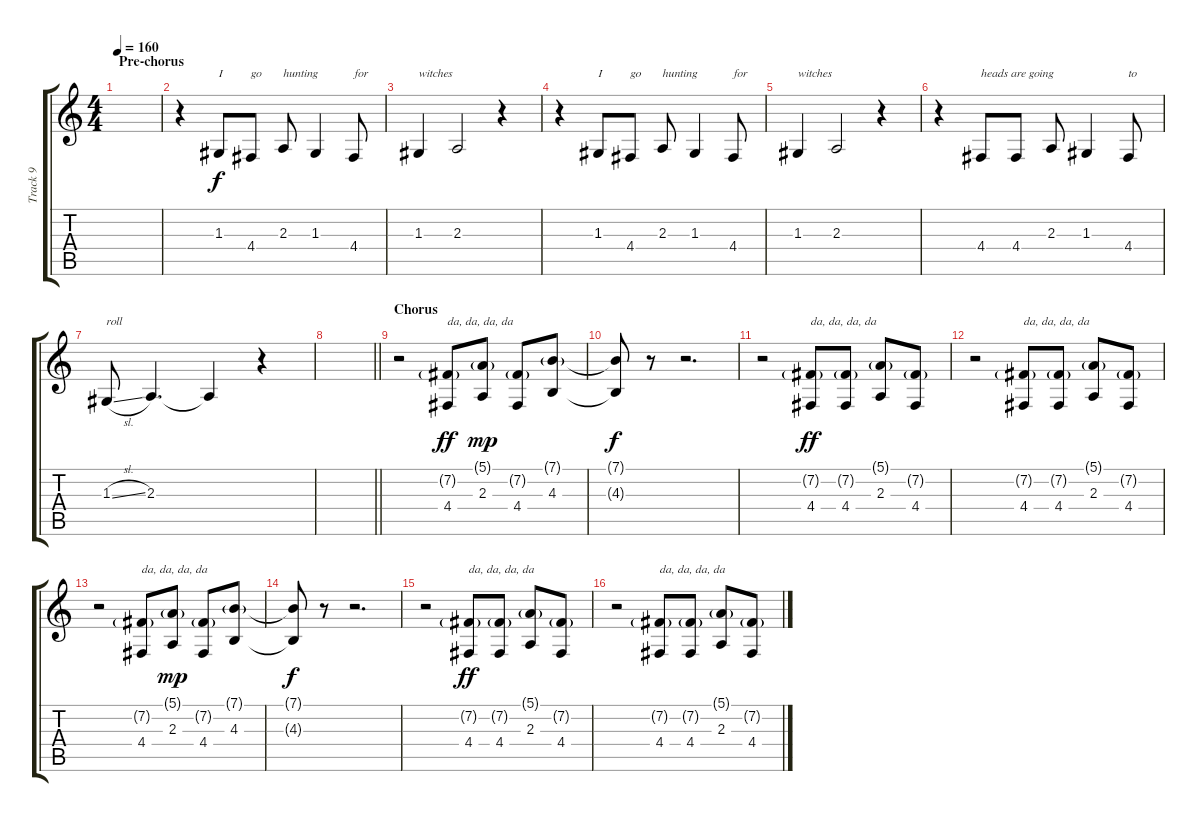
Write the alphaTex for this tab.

\track ("Track 9" "Track 9") {instrument altosax}
\staff {score tabs}
\tuning (E4 B3 G3 D3 A2 E2) {hide}
\ts (4 4)
\section ("" "Pre-chorus")
\tempo 160
\clef g2
\ks c
|
r.4 1.3.8{txt "I"} 4.4.8{txt "go"} 2.3.8{txt "hunting"} 1.3.4 4.4.8{txt "for"} |
1.3.4{txt "witches"} 2.3.2 r.4 |
r.4 1.3.8{txt "I"} 4.4.8{txt "go"} 2.3.8{txt "hunting"} 1.3.4 4.4.8{txt "for"} |
1.3.4{txt "witches"} 2.3.2 r.4 |
r.4 4.4.8{txt "heads are going "} 4.4.8 2.3.8 1.3.4 4.4.8{txt "to"} |
1.3{sl}.8{txt "roll"} 2.3.4{d} 2.3{t}.4 r.4 |
\barLineRight lightlight
|
\section ("" "Chorus")
r.2 (7.2{g} 4.4).8{txt "da, da, da, da" dy ff} (5.1{g} 2.3).8{dy mp} (7.2{g} 4.4).8 (7.1{g} 4.3).8 |
(7.1{t} 4.3{t}).8{dy f} r.8 r.2{d} |
r.2 (7.2{g} 4.4).8{txt "da, da, da, da" dy ff} (7.2{g} 4.4).8 (5.1{g} 2.3).8 (7.2{g} 4.4).8 |
r.2 (7.2{g} 4.4).8{txt "da, da, da, da"} (7.2{g} 4.4).8 (5.1{g} 2.3).8 (7.2{g} 4.4).8 |
r.2 (7.2{g} 4.4).8{txt "da, da, da, da"} (5.1{g} 2.3).8{dy mp} (7.2{g} 4.4).8 (7.1{g} 4.3).8 |
(7.1{t} 4.3{t}).8{dy f} r.8 r.2{d} |
r.2 (7.2{g} 4.4).8{txt "da, da, da, da" dy ff} (7.2{g} 4.4).8 (5.1{g} 2.3).8 (7.2{g} 4.4).8 |
r.2 (7.2{g} 4.4).8{txt "da, da, da, da"} (7.2{g} 4.4).8 (5.1{g} 2.3).8 (7.2{g} 4.4).8
